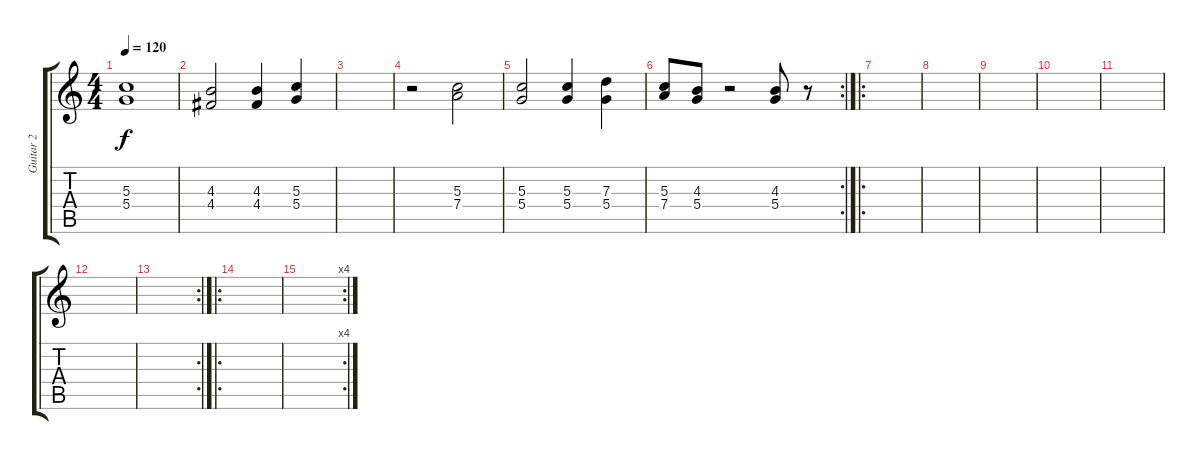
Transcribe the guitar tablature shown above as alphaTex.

\track ("Guitar 2" "Guitar 2") {instrument distortionguitar}
\staff {score tabs}
\tuning (E4 B3 G3 D3 A2 E2) {hide}
\ts (4 4)
\tempo 120
\clef g2
\ks c
(5.3 5.4).1{dy f} |
(4.3 4.4).2 (4.3 4.4).4 (5.3 5.4).4 |
|
r.2 (5.3 7.4).2 |
(5.3 5.4).2 (5.3 5.4).4 (7.3 5.4).4 |
\rc 2
(5.3 7.4).8 (4.3 5.4).8 r.2 (4.3 5.4).8 r.8 |
\ro
|
|
|
|
|
|
\rc 2
|
\ro
|
\rc 4
